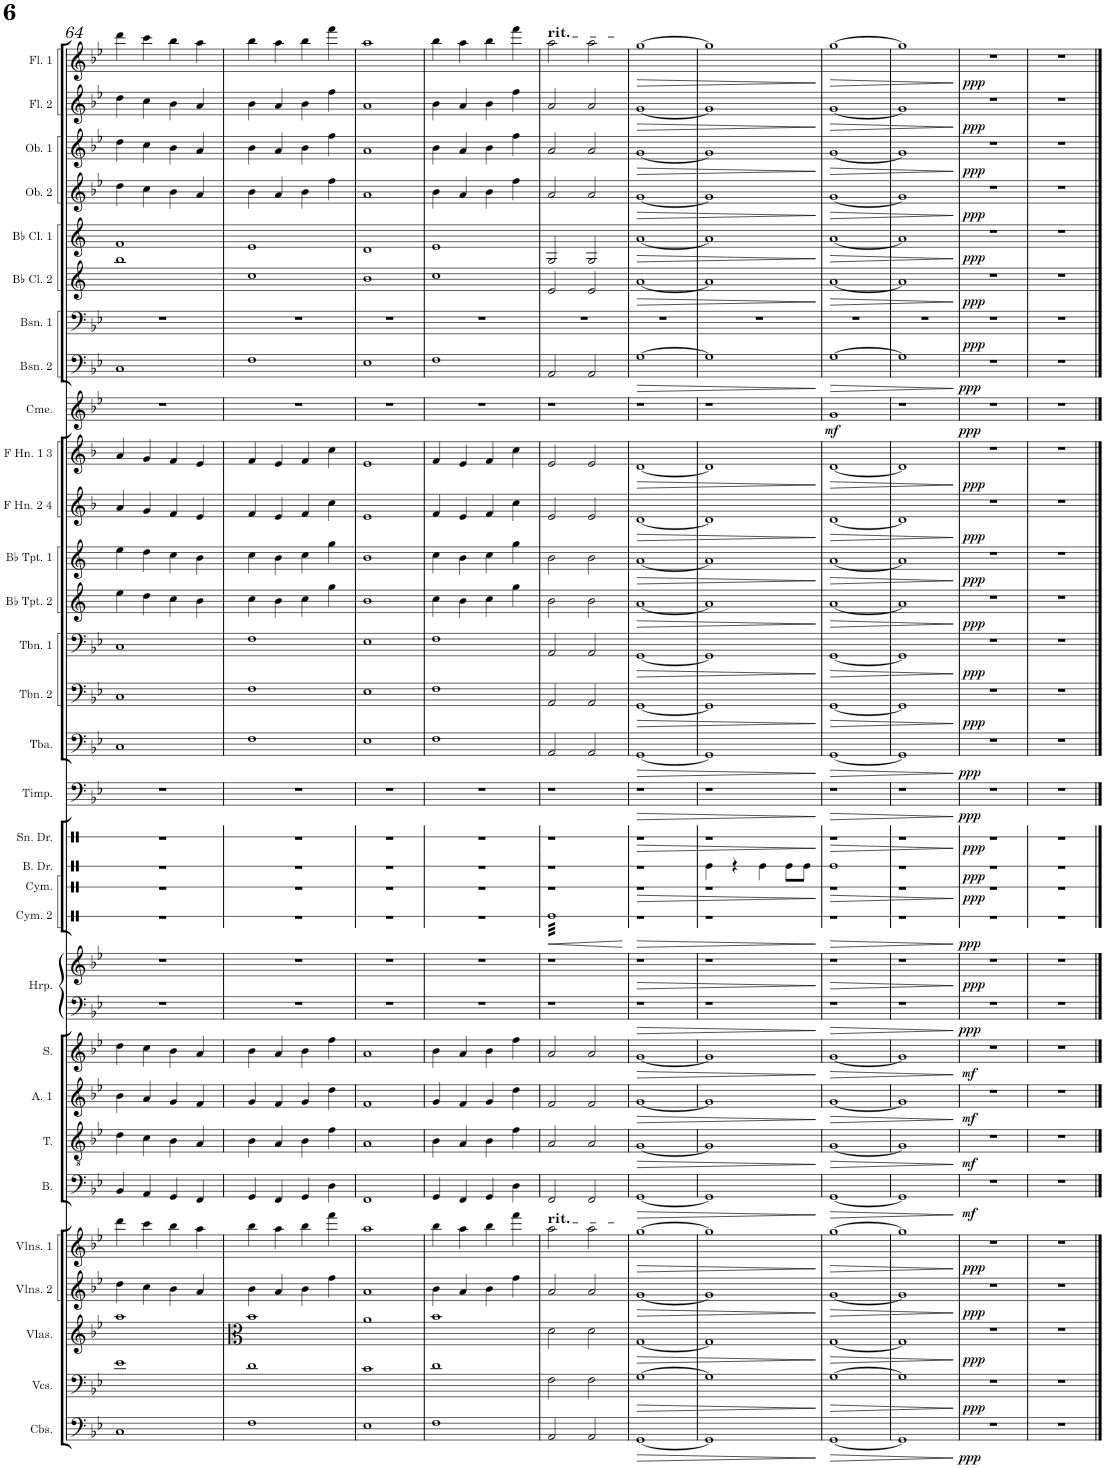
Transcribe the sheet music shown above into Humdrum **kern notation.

**kern	**dynam	**kern	**dynam	**kern	**dynam	**kern	**dynam	**kern	**dynam	**kern	**dynam	**kern	**dynam	**kern	**dynam	**kern	**dynam	**kern	**kern	**dynam	**kern	**dynam	**kern	**dynam	**kern	**dynam	**kern	**dynam	**kern	**dynam	**kern	**dynam	**kern	**dynam	**kern	**dynam	**kern	**dynam	**kern	**dynam	**kern	**dynam	**kern	**dynam	**kern	**dynam	**kern	**dynam	**kern	**dynam	**kern	**dynam	**kern	**dynam	**kern	**dynam
*part28	*part28	*part27	*part27	*part26	*part26	*part25	*part25	*part24	*part24	*part23	*part23	*part22	*part22	*part21	*part21	*part20	*part20	*part19	*part19	*part19	*part18	*part18	*part17	*part17	*part16	*part16	*part15	*part15	*part14	*part14	*part13	*part13	*part12	*part12	*part11	*part11	*part10	*part10	*part9	*part9	*part8	*part8	*part7	*part7	*part6	*part6	*part5	*part5	*part4	*part4	*part3	*part3	*part2	*part2	*part1	*part1
*staff29	*staff29	*staff28	*staff28	*staff27	*staff27	*staff26	*staff26	*staff25	*staff25	*staff24	*staff24	*staff23	*staff23	*staff22	*staff22	*staff21	*staff21	*staff20	*staff19	*staff19/20	*staff18	*staff18	*staff17	*staff17	*staff16	*staff16	*staff15	*staff15	*staff14	*staff14	*staff13	*staff13	*staff12	*staff12	*staff11	*staff11	*staff10	*staff10	*staff9	*staff9	*staff8	*staff8	*staff7	*staff7	*staff6	*staff6	*staff5	*staff5	*staff4	*staff4	*staff3	*staff3	*staff2	*staff2	*staff1	*staff1
*I"Contrabasses	*	*I"Violoncellos	*	*I"Violas	*	*I"Violins 2	*	*I"Violins 1	*	*I"Bass	*	*I"Tenor	*	*I"Alto 1	*	*I"Soprano	*	*I"Harp	*	*	*I"Snare Drum	*	*I"Timpani	*	*I"Tuba	*	*I"Trombone 2	*	*I"Trombone 1	*	*I"Bb Trumpet 2	*	*I"Bb Trumpet 1	*	*I"F Horn 2 &amp; 4	*	*I"F Horn 1 &amp; 3	*	*I"Chimes	*	*I"Bassoon 2	*	*I"Bassoon 1	*	*I"Bb Clarinet 2	*	*I"Bb Clarinet 1	*	*I"Oboe 2	*	*I"Oboe 1	*	*I"Flute 2	*	*I"Flute 1	*
*I'Cbs.	*	*I'Vcs.	*	*I'Vlas.	*	*I'Vlns. 2	*	*I'Vlns. 1	*	*I'B.	*	*I'T.	*	*I'A. 1	*	*I'S.	*	*I'Hrp.	*	*	*I'Sn. Dr.	*	*I'Timp.	*	*I'Tba.	*	*I'Tbn. 2	*	*I'Tbn. 1	*	*I'Bb Tpt. 2	*	*I'Bb Tpt. 1	*	*I'F Hn. 2 4	*	*I'F Hn. 1 3	*	*I'Cme.	*	*I'Bsn. 2	*	*I'Bsn. 1	*	*I'Bb Cl. 2	*	*I'Bb Cl. 1	*	*I'Ob. 2	*	*I'Ob. 1	*	*I'Fl. 2	*	*I'Fl. 1	*
!!LO:PB:g=z
*clefF4	*	*clefF4	*	*clefG2	*	*clefG2	*	*clefG2	*	*clefF4	*	*clefGv2	*	*clefG2	*	*clefG2	*	*clefF4	*clefG2	*	*clefX	*	*clefF4	*	*clefF4	*	*clefF4	*	*clefF4	*	*clefG2	*	*clefG2	*	*clefG2	*	*clefG2	*	*clefG2	*	*clefF4	*	*clefF4	*	*clefG2	*	*clefG2	*	*clefG2	*	*clefG2	*	*clefG2	*	*clefG2	*
*Trd7c12	*	*	*	*	*	*	*	*	*	*	*	*	*	*	*	*	*	*	*	*	*	*	*	*	*	*	*	*	*	*	*Trd1c2	*	*Trd1c2	*	*Trd4c7	*	*Trd4c7	*	*	*	*	*	*	*	*Trd1c2	*	*Trd1c2	*	*	*	*	*	*	*	*	*
*k[b-e-]	*	*k[b-e-]	*	*k[b-e-]	*	*k[b-e-]	*	*k[b-e-]	*	*k[b-e-]	*	*k[b-e-]	*	*k[b-e-]	*	*k[b-e-]	*	*k[b-e-]	*k[b-e-]	*	*k[]	*	*k[b-e-]	*	*k[b-e-]	*	*k[b-e-]	*	*k[b-e-]	*	*k[]	*	*k[]	*	*k[b-]	*	*k[b-]	*	*k[b-e-]	*	*k[b-e-]	*	*k[b-e-]	*	*k[]	*	*k[]	*	*k[b-e-]	*	*k[b-e-]	*	*k[b-e-]	*	*k[b-e-]	*
*M4/4	*	*M4/4	*	*M4/4	*	*M4/4	*	*M4/4	*	*M4/4	*	*M4/4	*	*M4/4	*	*M4/4	*	*M4/4	*M4/4	*	*M4/4	*	*M4/4	*	*M4/4	*	*M4/4	*	*M4/4	*	*M4/4	*	*M4/4	*	*M4/4	*	*M4/4	*	*M4/4	*	*M4/4	*	*M4/4	*	*M4/4	*	*M4/4	*	*M4/4	*	*M4/4	*	*M4/4	*	*M4/4	*
=64	=64	=64	=64	=64	=64	=64	=64	=64	=64	=64	=64	=64	=64	=64	=64	=64	=64	=64	=64	=64	=64	=64	=64	=64	=64	=64	=64	=64	=64	=64	=64	=64	=64	=64	=64	=64	=64	=64	=64	=64	=64	=64	=64	=64	=64	=64	=64	=64	=64	=64	=64	=64	=64	=64	=64	=64
1C	.	1e-	.	1aa	.	4dd\	.	4ddd\	.	4BB-/	.	4d\	.	4b-\	.	4dd\	.	1r	1r	.	1r	.	1r	.	1C	.	1C	.	1C	.	4ee\	.	4ee\	.	4a/	.	4a/	.	1r	.	1C	.	1r	.	1bb	.	1f	.	4dd\	.	4dd\	.	4dd\	.	4ddd\	.
.	.	.	.	.	.	4cc\	.	4ccc\	.	4AA/	.	4c\	.	4a/	.	4cc\	.	.	.	.	.	.	.	.	.	.	.	.	.	.	4dd\	.	4dd\	.	4g/	.	4g/	.	.	.	.	.	.	.	.	.	.	.	4cc\	.	4cc\	.	4cc\	.	4ccc\	.
.	.	.	.	.	.	4b-\	.	4bb-\	.	4GG/	.	4B-\	.	4g/	.	4b-\	.	.	.	.	.	.	.	.	.	.	.	.	.	.	4cc\	.	4cc\	.	4f/	.	4f/	.	.	.	.	.	.	.	.	.	.	.	4b-\	.	4b-\	.	4b-\	.	4bb-\	.
.	.	.	.	.	.	4a/	.	4aa\	.	4FF/	.	4A/	.	4f/	.	4a/	.	.	.	.	.	.	.	.	.	.	.	.	.	.	4b\	.	4b\	.	4e/	.	4e/	.	.	.	.	.	.	.	.	.	.	.	4a/	.	4a/	.	4a/	.	4aa\	.
=65	=65	=65	=65	=65	=65	=65	=65	=65	=65	=65	=65	=65	=65	=65	=65	=65	=65	=65	=65	=65	=65	=65	=65	=65	=65	=65	=65	=65	=65	=65	=65	=65	=65	=65	=65	=65	=65	=65	=65	=65	=65	=65	=65	=65	=65	=65	=65	=65	=65	=65	=65	=65	=65	=65	=65	=65
1F	.	1d	.	1b-	.	4b-\	.	4bb-\	.	4GG/	.	4B-\	.	4g/	.	4b-\	.	1r	1r	.	1r	.	1r	.	1F	.	1F	.	1F	.	4cc\	.	4cc\	.	4f/	.	4f/	.	1r	.	1F	.	1r	.	1cc	.	1e	.	4b-\	.	4b-\	.	4b-\	.	4bb-\	.
.	.	.	.	.	.	4a/	.	4aa\	.	4FF/	.	4A/	.	4f/	.	4a/	.	.	.	.	.	.	.	.	.	.	.	.	.	.	4b\	.	4b\	.	4e/	.	4e/	.	.	.	.	.	.	.	.	.	.	.	4a/	.	4a/	.	4a/	.	4aa\	.
.	.	.	.	.	.	4b-\	.	4bb-\	.	4GG/	.	4B-\	.	4g/	.	4b-\	.	.	.	.	.	.	.	.	.	.	.	.	.	.	4cc\	.	4cc\	.	4f/	.	4f/	.	.	.	.	.	.	.	.	.	.	.	4b-\	.	4b-\	.	4b-\	.	4bb-\	.
.	.	.	.	.	.	4ff\	.	4fff\	.	4D\	.	4f\	.	4dd\	.	4ff\	.	.	.	.	.	.	.	.	.	.	.	.	.	.	4gg\	.	4gg\	.	4cc\	.	4cc\	.	.	.	.	.	.	.	.	.	.	.	4ff\	.	4ff\	.	4ff\	.	4fff\	.
=66	=66	=66	=66	=66	=66	=66	=66	=66	=66	=66	=66	=66	=66	=66	=66	=66	=66	=66	=66	=66	=66	=66	=66	=66	=66	=66	=66	=66	=66	=66	=66	=66	=66	=66	=66	=66	=66	=66	=66	=66	=66	=66	=66	=66	=66	=66	=66	=66	=66	=66	=66	=66	=66	=66	=66	=66
1E-	.	1c	.	1a	.	1a	.	1aa	.	1FF	.	1A	.	1f	.	1a	.	1r	1r	.	1r	.	1r	.	1E-	.	1E-	.	1E-	.	1b	.	1b	.	1e	.	1e	.	1r	.	1E-	.	1r	.	1b	.	1d	.	1a	.	1a	.	1a	.	1aa	.
=67	=67	=67	=67	=67	=67	=67	=67	=67	=67	=67	=67	=67	=67	=67	=67	=67	=67	=67	=67	=67	=67	=67	=67	=67	=67	=67	=67	=67	=67	=67	=67	=67	=67	=67	=67	=67	=67	=67	=67	=67	=67	=67	=67	=67	=67	=67	=67	=67	=67	=67	=67	=67	=67	=67	=67	=67
1F	.	1d	.	1b-	.	4b-\	.	4bb-\	.	4GG/	.	4B-\	.	4g/	.	4b-\	.	1r	1r	.	1r	.	1r	.	1F	.	1F	.	1F	.	4cc\	.	4cc\	.	4f/	.	4f/	.	1r	.	1F	.	1r	.	1cc	.	1e	.	4b-\	.	4b-\	.	4b-\	.	4bb-\	.
.	.	.	.	.	.	4a/	.	4aa\	.	4FF/	.	4A/	.	4f/	.	4a/	.	.	.	.	.	.	.	.	.	.	.	.	.	.	4b\	.	4b\	.	4e/	.	4e/	.	.	.	.	.	.	.	.	.	.	.	4a/	.	4a/	.	4a/	.	4aa\	.
.	.	.	.	.	.	4b-\	.	4bb-\	.	4GG/	.	4B-\	.	4g/	.	4b-\	.	.	.	.	.	.	.	.	.	.	.	.	.	.	4cc\	.	4cc\	.	4f/	.	4f/	.	.	.	.	.	.	.	.	.	.	.	4b-\	.	4b-\	.	4b-\	.	4bb-\	.
.	.	.	.	.	.	4ff\	.	4fff\	.	4D\	.	4f\	.	4dd\	.	4ff\	.	.	.	.	.	.	.	.	.	.	.	.	.	.	4gg\	.	4gg\	.	4cc\	.	4cc\	.	.	.	.	.	.	.	.	.	.	.	4ff\	.	4ff\	.	4ff\	.	4fff\	.
=68	=68	=68	=68	=68	=68	=68	=68	=68	=68	=68	=68	=68	=68	=68	=68	=68	=68	=68	=68	=68	=68	=68	=68	=68	=68	=68	=68	=68	=68	=68	=68	=68	=68	=68	=68	=68	=68	=68	=68	=68	=68	=68	=68	=68	=68	=68	=68	=68	=68	=68	=68	=68	=68	=68	=68	=68
!	!	!	!	!	!	!	!	!	!	!	!	!	!	!	!	!	!	!	!	!	!	!	!	!	!	!	!	!	!	!	!	!	!	!	!	!	!	!	!	!	!	!	!	!	!	!	!	!	!	!	!	!	!	!	!LO:TX:a:t=rit.	!
!	!	!	!	!	!	!	!	!LO:TX:a:t=rit.	!	!	!	!	!	!	!	!	!	!	!	!	!	!	!	!	!	!	!	!	!	!	!	!	!	!	!	!	!	!	!	!	!	!	!	!	!	!	!	!	!	!	!	!	!	!	!	!
2AA/	.	2F\	.	2d\	.	2a/	.	2aa\	.	2FF/	.	2A/	.	2f/	.	2a/	.	1r	1r	.	1r	.	1r	.	2AA/	.	2AA/	.	2AA/	.	2b\	.	2b\	.	2e/	.	2e/	.	1r	.	2AA/	.	1r	.	2e/	.	2G/	.	2a/	.	2a/	.	2a/	.	2aa\	.
2AA/	.	2F\	.	2d\	.	2a/	.	2aa\	.	2FF/	.	2A/	.	2f/	.	2a/	.	.	.	.	.	.	.	.	2AA/	.	2AA/	.	2AA/	.	2b\	.	2b\	.	2e/	.	2e/	.	.	.	2AA/	.	.	.	2e/	.	2G/	.	2a/	.	2a/	.	2a/	.	2aa\	.
=69	=69	=69	=69	=69	=69	=69	=69	=69	=69	=69	=69	=69	=69	=69	=69	=69	=69	=69	=69	=69	=69	=69	=69	=69	=69	=69	=69	=69	=69	=69	=69	=69	=69	=69	=69	=69	=69	=69	=69	=69	=69	=69	=69	=69	=69	=69	=69	=69	=69	=69	=69	=69	=69	=69	=69	=69
!	!LO:HP:b	!	!LO:HP:b	!	!LO:HP:b	!	!LO:HP:b	!	!LO:HP:b	!	!LO:HP:b	!	!LO:HP:b	!	!LO:HP:b	!	!LO:HP:b	!	!	!LO:HP:b	!	!LO:HP:b	!	!LO:HP:b	!	!LO:HP:b	!	!LO:HP:b	!	!LO:HP:b	!	!LO:HP:b	!	!LO:HP:b	!	!LO:HP:b	!	!LO:HP:b	!	!	!	!LO:HP:b	!	!	!	!LO:HP:b	!	!LO:HP:b	!	!LO:HP:b	!	!LO:HP:b	!	!LO:HP:b	!	!LO:HP:b
[1GG	>	[1G	>	[1G	>	[1g	>	[1gg	>	[1GG	>	[1G	>	[1g	>	[1g	>	1r	1r	>	1r	>	1r	>	[1GG	>	[1GG	>	[1GG	>	[1a	>	[1a	>	[1d	>	[1d	>	1r	.	[1G	>	1r	.	[1a	>	[1a	>	[1g	>	[1g	>	[1g	>	[1gg	>
=70	=70	=70	=70	=70	=70	=70	=70	=70	=70	=70	=70	=70	=70	=70	=70	=70	=70	=70	=70	=70	=70	=70	=70	=70	=70	=70	=70	=70	=70	=70	=70	=70	=70	=70	=70	=70	=70	=70	=70	=70	=70	=70	=70	=70	=70	=70	=70	=70	=70	=70	=70	=70	=70	=70	=70	=70
1GG]	.	1G]	.	1G]	.	1g]	.	1gg]	.	1GG]	.	1G]	.	1g]	.	1g]	.	1r	1r	.	1r	.	1r	.	1GG]	.	1GG]	.	1GG]	.	1a]	.	1a]	.	1d]	.	1d]	.	1r	.	1G]	.	1r	.	1a]	.	1a]	.	1g]	.	1g]	.	1g]	.	1gg]	.
.	]	.	]	.	]	.	]	.	]	.	]	.	]	.	]	.	]	.	.	]	.	]	.	]	.	]	.	]	.	]	.	]	.	]	.	]	.	]	.	.	.	]	.	.	.	]	.	]	.	]	.	]	.	]	.	]
=71	=71	=71	=71	=71	=71	=71	=71	=71	=71	=71	=71	=71	=71	=71	=71	=71	=71	=71	=71	=71	=71	=71	=71	=71	=71	=71	=71	=71	=71	=71	=71	=71	=71	=71	=71	=71	=71	=71	=71	=71	=71	=71	=71	=71	=71	=71	=71	=71	=71	=71	=71	=71	=71	=71	=71	=71
!	!LO:HP:b	!	!LO:HP:b	!	!LO:HP:b	!	!LO:HP:b	!	!LO:HP:b	!	!LO:HP:b	!	!LO:HP:b	!	!LO:HP:b	!	!LO:HP:b	!	!	!LO:HP:b	!	!LO:HP:b	!	!LO:HP:b	!	!LO:HP:b	!	!LO:HP:b	!	!LO:HP:b	!	!LO:HP:b	!	!LO:HP:b	!	!LO:HP:b	!	!LO:HP:b	!	!LO:DY:b	!	!LO:HP:b	!	!	!	!LO:HP:b	!	!LO:HP:b	!	!LO:HP:b	!	!LO:HP:b	!	!LO:HP:b	!	!LO:HP:b
[1GG	>	[1G	>	[1G	>	[1g	>	[1gg	>	[1GG	>	[1G	>	[1g	>	[1g	>	1r	1r	>	1r	>	1r	>	[1GG	>	[1GG	>	[1GG	>	[1a	>	[1a	>	[1d	>	[1d	>	1g	mf	[1G	>	1r	.	[1a	>	[1a	>	[1g	>	[1g	>	[1g	>	[1gg	>
=72	=72	=72	=72	=72	=72	=72	=72	=72	=72	=72	=72	=72	=72	=72	=72	=72	=72	=72	=72	=72	=72	=72	=72	=72	=72	=72	=72	=72	=72	=72	=72	=72	=72	=72	=72	=72	=72	=72	=72	=72	=72	=72	=72	=72	=72	=72	=72	=72	=72	=72	=72	=72	=72	=72	=72	=72
1GG]	.	1G]	.	1G]	.	1g]	.	1gg]	.	1GG]	.	1G]	.	1g]	.	1g]	.	1r	1r	.	1r	.	1r	.	1GG]	.	1GG]	.	1GG]	.	1a]	.	1a]	.	1d]	.	1d]	.	1r	.	1G]	.	1r	.	1a]	.	1a]	.	1g]	.	1g]	.	1g]	.	1gg]	.
.	]	.	]	.	]	.	]	.	]	.	]	.	]	.	]	.	]	.	.	]	.	]	.	]	.	]	.	]	.	]	.	]	.	]	.	]	.	]	.	.	.	]	.	.	.	]	.	]	.	]	.	]	.	]	.	]
=73	=73	=73	=73	=73	=73	=73	=73	=73	=73	=73	=73	=73	=73	=73	=73	=73	=73	=73	=73	=73	=73	=73	=73	=73	=73	=73	=73	=73	=73	=73	=73	=73	=73	=73	=73	=73	=73	=73	=73	=73	=73	=73	=73	=73	=73	=73	=73	=73	=73	=73	=73	=73	=73	=73	=73	=73
!	!LO:DY:b	!	!LO:DY:b	!	!LO:DY:b	!	!LO:DY:b	!	!LO:DY:b	!	!LO:DY:b	!	!LO:DY:b	!	!LO:DY:b	!	!LO:DY:b	!	!	!LO:DY:b=2	!	!	!	!	!	!	!	!	!	!	!	!	!	!	!	!	!	!	!	!	!	!	!	!	!	!	!	!	!	!	!	!	!	!	!	!
!	!	!	!	!	!	!	!	!	!	!	!	!	!	!	!	!	!	!	!	!LO:DY:n=1:b	!	!LO:DY:b	!	!LO:DY:b	!	!LO:DY:b	!	!LO:DY:b	!	!LO:DY:b	!	!LO:DY:b	!	!LO:DY:b	!	!LO:DY:b	!	!LO:DY:b	!	!LO:DY:b	!	!LO:DY:b	!	!LO:DY:b	!	!LO:DY:b	!	!LO:DY:b	!	!LO:DY:b	!	!LO:DY:b	!	!LO:DY:b	!	!LO:DY:b
1r	ppp	1r	ppp	1r	ppp	1r	ppp	1r	ppp	1r	mf	1r	mf	1r	mf	1r	mf	1r	1r	ppp ppp	1r	ppp	1r	ppp	1r	ppp	1r	ppp	1r	ppp	1r	ppp	1r	ppp	1r	ppp	1r	ppp	1r	ppp	1r	ppp	1r	ppp	1r	ppp	1r	ppp	1r	ppp	1r	ppp	1r	ppp	1r	ppp
=74	=74	=74	=74	=74	=74	=74	=74	=74	=74	=74	=74	=74	=74	=74	=74	=74	=74	=74	=74	=74	=74	=74	=74	=74	=74	=74	=74	=74	=74	=74	=74	=74	=74	=74	=74	=74	=74	=74	=74	=74	=74	=74	=74	=74	=74	=74	=74	=74	=74	=74	=74	=74	=74	=74	=74	=74
1r	.	1r	.	1r	.	1r	.	1r	.	1r	.	1r	.	1r	.	1r	.	1r	1r	.	1r	.	1r	.	1r	.	1r	.	1r	.	1r	.	1r	.	1r	.	1r	.	1r	.	1r	.	1r	.	1r	.	1r	.	1r	.	1r	.	1r	.	1r	.
==	==	==	==	==	==	==	==	==	==	==	==	==	==	==	==	==	==	==	==	==	==	==	==	==	==	==	==	==	==	==	==	==	==	==	==	==	==	==	==	==	==	==	==	==	==	==	==	==	==	==	==	==	==	==	==	==
*-	*-	*-	*-	*-	*-	*-	*-	*-	*-	*-	*-	*-	*-	*-	*-	*-	*-	*-	*-	*-	*-	*-	*-	*-	*-	*-	*-	*-	*-	*-	*-	*-	*-	*-	*-	*-	*-	*-	*-	*-	*-	*-	*-	*-	*-	*-	*-	*-	*-	*-	*-	*-	*-	*-	*-	*-
